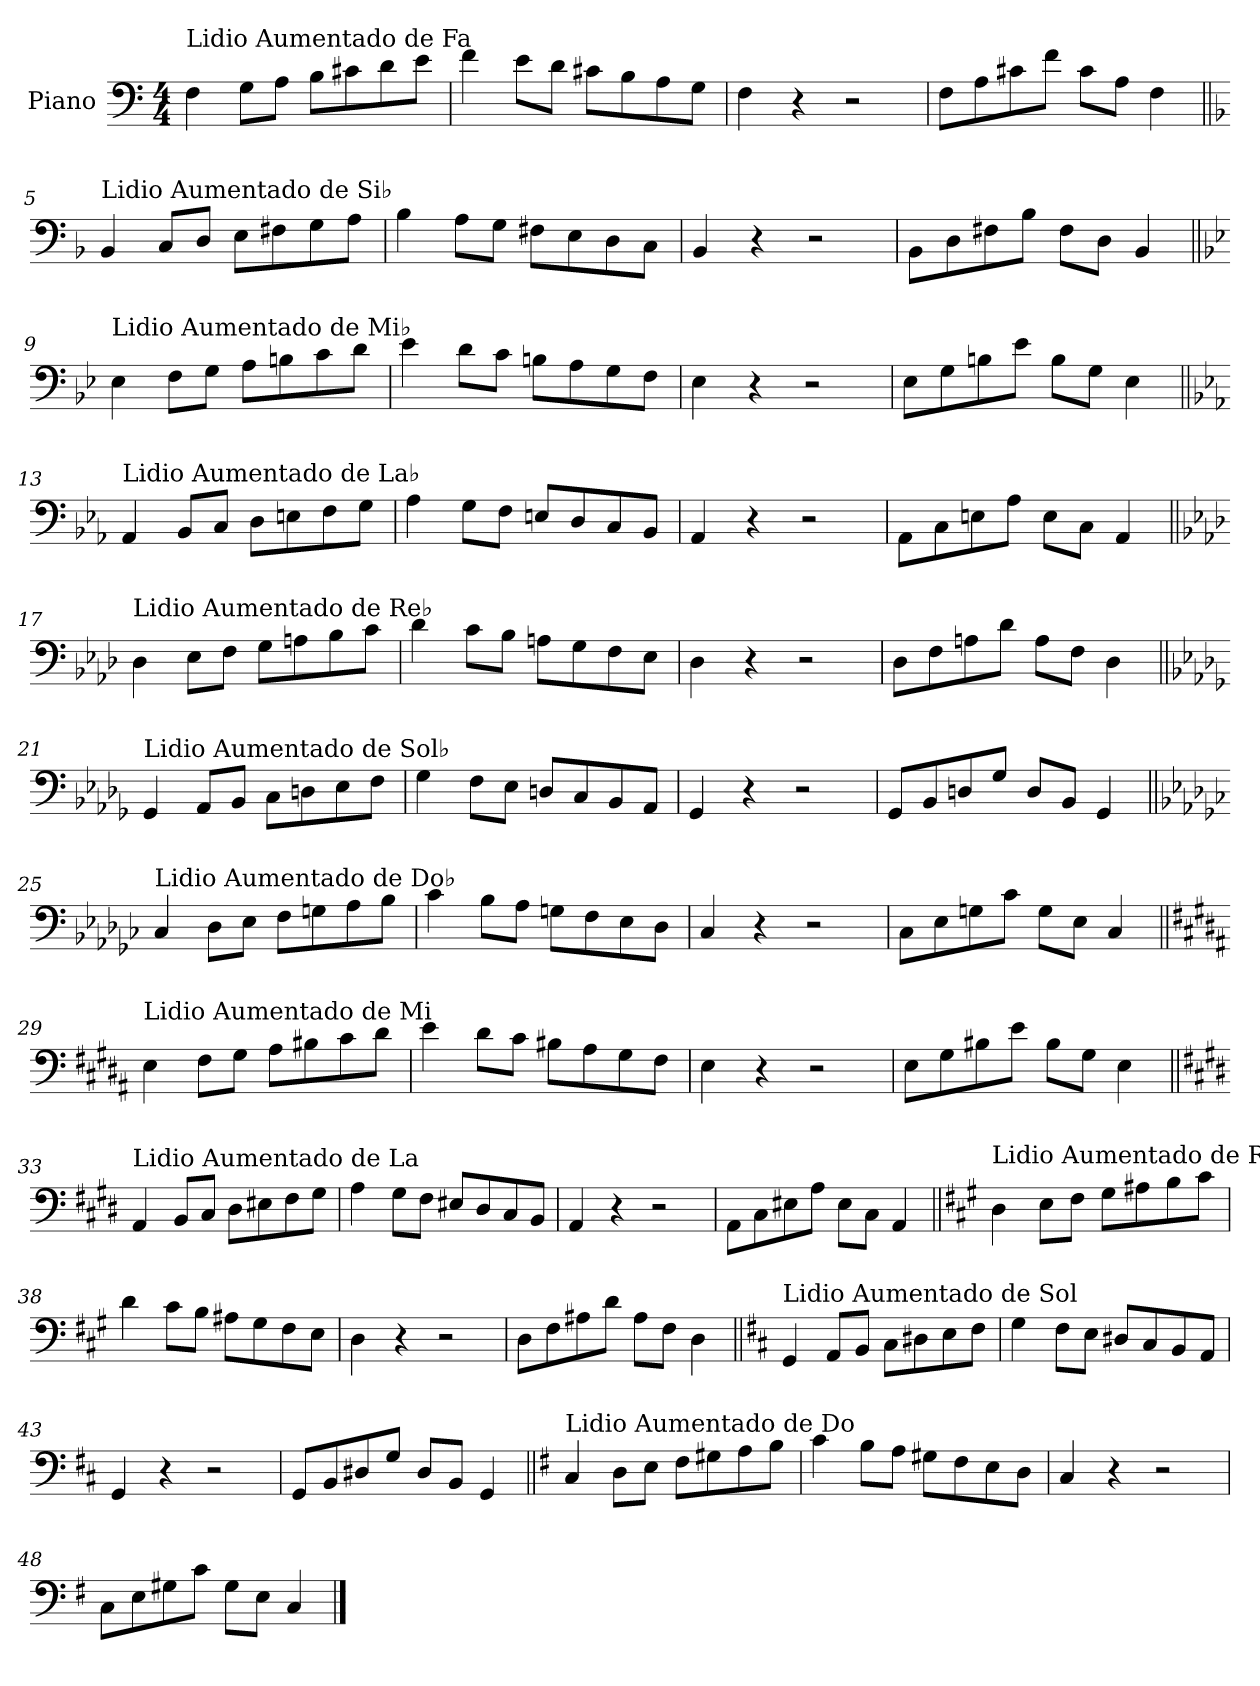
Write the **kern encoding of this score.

**kern
*part1
*staff1
*I"Piano
*I'Pno.
*clefF4
*k[]
*M4/4
=1
!LO:TX:a:t=Lidio Aumentado de Fa
4F\
8G\L
8A\J
8B\L
8c#X\
8d\
8e\J
=2
4f\
8e\L
8d\J
8c#X\L
8B\
8A\
8G\J
=3
4F\
4r
2r
=4
8F\L
8A\
8c#X\
8f\J
8c#\L
8A\J
4F\
!!LO:LB:g=z
=5||
*k[b-]
!LO:TX:a:t=Lidio Aumentado de Si♭
4BB-/
8C/L
8D/J
8E\L
8F#X\
8G\
8A\J
=6
4B-\
8A\L
8G\J
8F#X\L
8E\
8D\
8C\J
=7
4BB-/
4r
2r
=8
8BB-\L
8D\
8F#X\
8B-\J
8F#\L
8D\J
4BB-/
!!LO:LB:g=z
=9||
*k[b-e-]
!LO:TX:a:t=Lidio Aumentado de Mi♭
4E-\
8F\L
8G\J
8A\L
8Bn\
8c\
8d\J
=10
4e-\
8d\L
8c\J
8Bn\L
8A\
8G\
8F\J
=11
4E-\
4r
2r
=12
8E-\L
8G\
8Bn\
8e-\J
8B\L
8G\J
4E-\
!!LO:LB:g=z
=13||
*k[b-e-a-]
!LO:TX:a:t=Lidio Aumentado de La♭
4AA-/
8BB-/L
8C/J
8D\L
8En\
8F\
8G\J
=14
4A-\
8G\L
8F\J
8En/L
8D/
8C/
8BB-/J
=15
4AA-/
4r
2r
=16
8AA-\L
8C\
8En\
8A-\J
8E\L
8C\J
4AA-/
!!LO:LB:g=z
=17||
*k[b-e-a-d-]
!LO:TX:a:t=Lidio Aumentado de Re♭
4D-\
8E-\L
8F\J
8G\L
8An\
8B-\
8c\J
=18
4d-\
8c\L
8B-\J
8An\L
8G\
8F\
8E-\J
=19
4D-\
4r
2r
=20
8D-\L
8F\
8An\
8d-\J
8A\L
8F\J
4D-\
!!LO:LB:g=z
=21||
*k[b-e-a-d-g-]
!LO:TX:a:t=Lidio Aumentado de Sol♭
4GG-/
8AA-/L
8BB-/J
8C\L
8Dn\
8E-\
8F\J
=22
4G-\
8F\L
8E-\J
8Dn/L
8C/
8BB-/
8AA-/J
=23
4GG-/
4r
2r
=24
8GG-/L
8BB-/
8Dn/
8G-/J
8D/L
8BB-/J
4GG-/
!!LO:LB:g=z
=25||
*k[b-e-a-d-g-c-]
!LO:TX:a:t=Lidio Aumentado de Do♭
4C-/
8D-\L
8E-\J
8F\L
8Gn\
8A-\
8B-\J
=26
4c-\
8B-\L
8A-\J
8Gn\L
8F\
8E-\
8D-\J
=27
4C-/
4r
2r
=28
8C-\L
8E-\
8Gn\
8c-\J
8G\L
8E-\J
4C-/
!!LO:LB:g=z
=29||
*k[f#c#g#d#a#]
!LO:TX:a:t=Lidio Aumentado de Mi
4E\
8F#\L
8G#\J
8A#\L
8B#X\
8c#\
8d#\J
=30
4e\
8d#\L
8c#\J
8B#X\L
8A#\
8G#\
8F#\J
=31
4E\
4r
2r
=32
8E\L
8G#\
8B#X\
8e\J
8B#\L
8G#\J
4E\
!!LO:LB:g=z
=33||
*k[f#c#g#d#]
!LO:TX:a:t=Lidio Aumentado de La
4AA/
8BB/L
8C#/J
8D#\L
8E#X\
8F#\
8G#\J
=34
4A\
8G#\L
8F#\J
8E#X/L
8D#/
8C#/
8BB/J
=35
4AA/
4r
2r
=36
8AA\L
8C#\
8E#X\
8A\J
8E#\L
8C#\J
4AA/
!!LO:LB:g=z
=37||
*k[f#c#g#]
!LO:TX:a:t=Lidio Aumentado de Re
4D\
8E\L
8F#\J
8G#\L
8A#X\
8B\
8c#\J
=38
4d\
8c#\L
8B\J
8A#X\L
8G#\
8F#\
8E\J
=39
4D\
4r
2r
=40
8D\L
8F#\
8A#X\
8d\J
8A#\L
8F#\J
4D\
!!LO:LB:g=z
=41||
*k[f#c#]
!LO:TX:a:t=Lidio Aumentado de Sol
4GG/
8AA/L
8BB/J
8C#\L
8D#X\
8E\
8F#\J
=42
4G\
8F#\L
8E\J
8D#X/L
8C#/
8BB/
8AA/J
=43
4GG/
4r
2r
=44
8GG/L
8BB/
8D#X/
8G/J
8D#/L
8BB/J
4GG/
!!LO:LB:g=z
=45||
*k[f#]
!LO:TX:a:t=Lidio Aumentado de Do
4C/
8D\L
8E\J
8F#\L
8G#X\
8A\
8B\J
=46
4c\
8B\L
8A\J
8G#X\L
8F#\
8E\
8D\J
=47
4C/
4r
2r
=48
8C\L
8E\
8G#X\
8c\J
8G#\L
8E\J
4C/
==
*-
